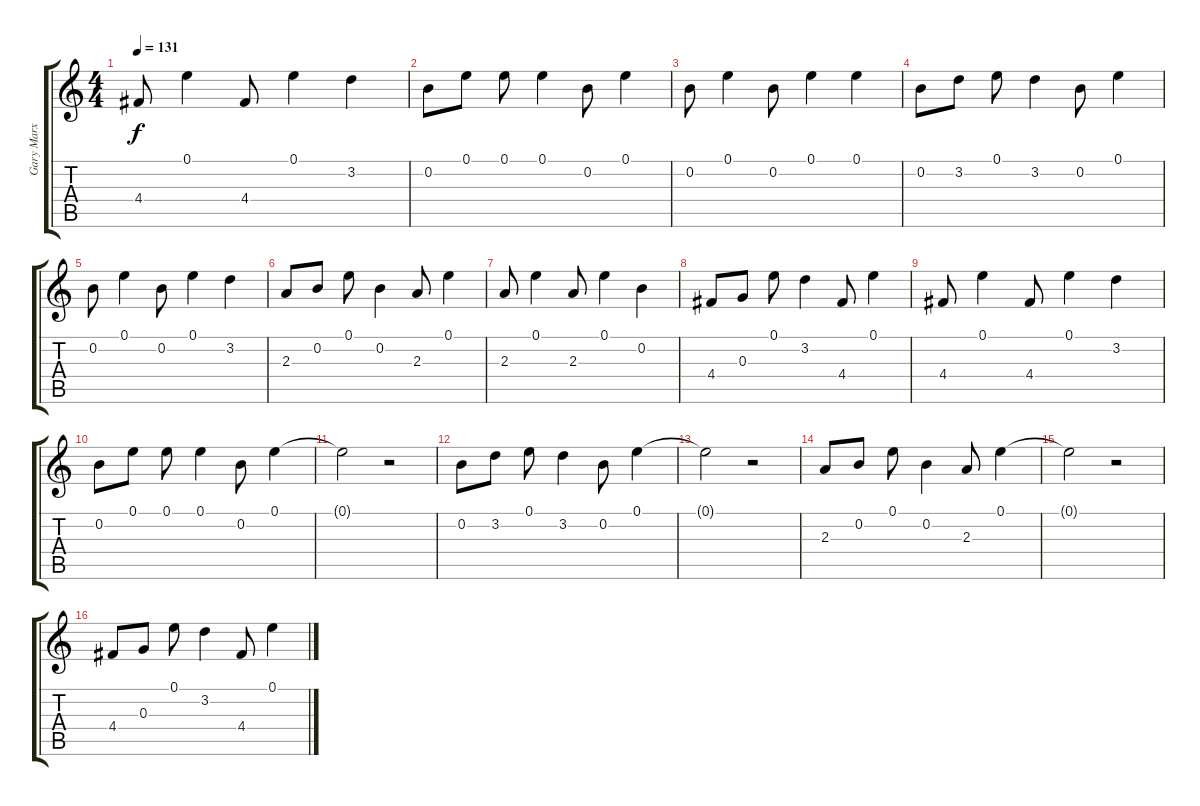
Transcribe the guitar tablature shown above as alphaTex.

\track ("Gary Marx" "Gary Marx") {instrument electricguitarclean}
\staff {score tabs}
\tuning (E4 B3 G3 D3 A2 E2) {hide}
\ts (4 4)
\tempo 131
\clef g2
\ks c
4.4.8{dy f} 0.1.4 4.4.8 0.1.4 3.2.4 |
0.2.8 0.1.8 0.1.8 0.1.4 0.2.8 0.1.4 |
0.2.8 0.1.4 0.2.8 0.1.4 0.1.4 |
0.2.8 3.2.8 0.1.8 3.2.4 0.2.8 0.1.4 |
0.2.8 0.1.4 0.2.8 0.1.4 3.2.4 |
2.3.8 0.2.8 0.1.8 0.2.4 2.3.8 0.1.4 |
2.3.8 0.1.4 2.3.8 0.1.4 0.2.4 |
4.4.8 0.3.8 0.1.8 3.2.4 4.4.8 0.1.4 |
4.4.8 0.1.4 4.4.8 0.1.4 3.2.4 |
0.2.8 0.1.8 0.1.8 0.1.4 0.2.8 0.1.4 |
0.1{t}.2 r.2 |
0.2.8 3.2.8 0.1.8 3.2.4 0.2.8 0.1.4 |
0.1{t}.2 r.2 |
2.3.8 0.2.8 0.1.8 0.2.4 2.3.8 0.1.4 |
0.1{t}.2 r.2 |
4.4.8 0.3.8 0.1.8 3.2.4 4.4.8 0.1.4
